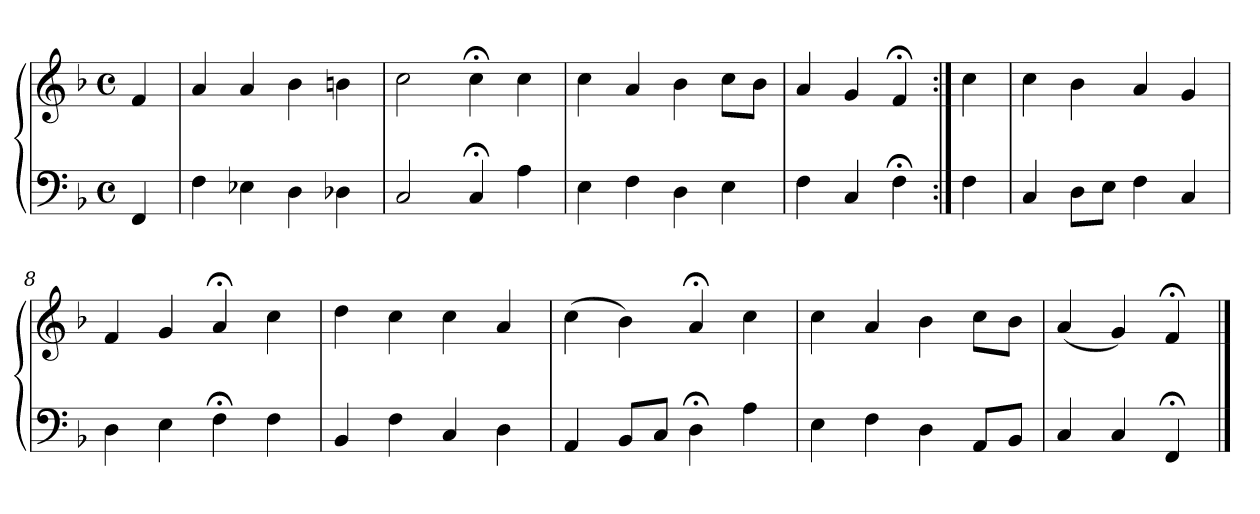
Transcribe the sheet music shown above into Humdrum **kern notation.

**kern	**kern
*part1	*part1
*staff2	*staff1
*clefF4	*clefG2
*k[b-]	*k[b-]
*M4/4	*M4/4
*met(c)	*met(c)
=1	=1
4FF	4f
=2	=2
4F	4a
4E-X	4a
4D	4b-
4D-X	4bn
=3	=3
2C	2cc
4C;<	4cc;<
4A	4cc
=4	=4
4E	4cc
4F	4a
4D	4b-
4E	8ccL
.	8b-J
=5	=5
4F	4a
4C	4g
4F;<	4f;<
=6:|!	=6:|!
4F	4cc
=7	=7
4C	4cc
8DL	4b-
8EJ	.
4F	4a
4C	4g
=8	=8
4D	4f
4E	4g
4F;<	4a;<
4F	4cc
!!LO:LB:g=z
=9	=9
4BB-	4dd
4F	4cc
4C	4cc
4D	4a
=10	=10
4AA	(4cc
8BB-L	4b-)
8CJ	.
4D;<	4a;<
4A	4cc
=11	=11
4E	4cc
4F	4a
4D	4b-
8AAL	8ccL
8BB-J	8b-J
=12	=12
4C	(4a
4C	4g)
4FF;<	4f;<
==	==
*-	*-
